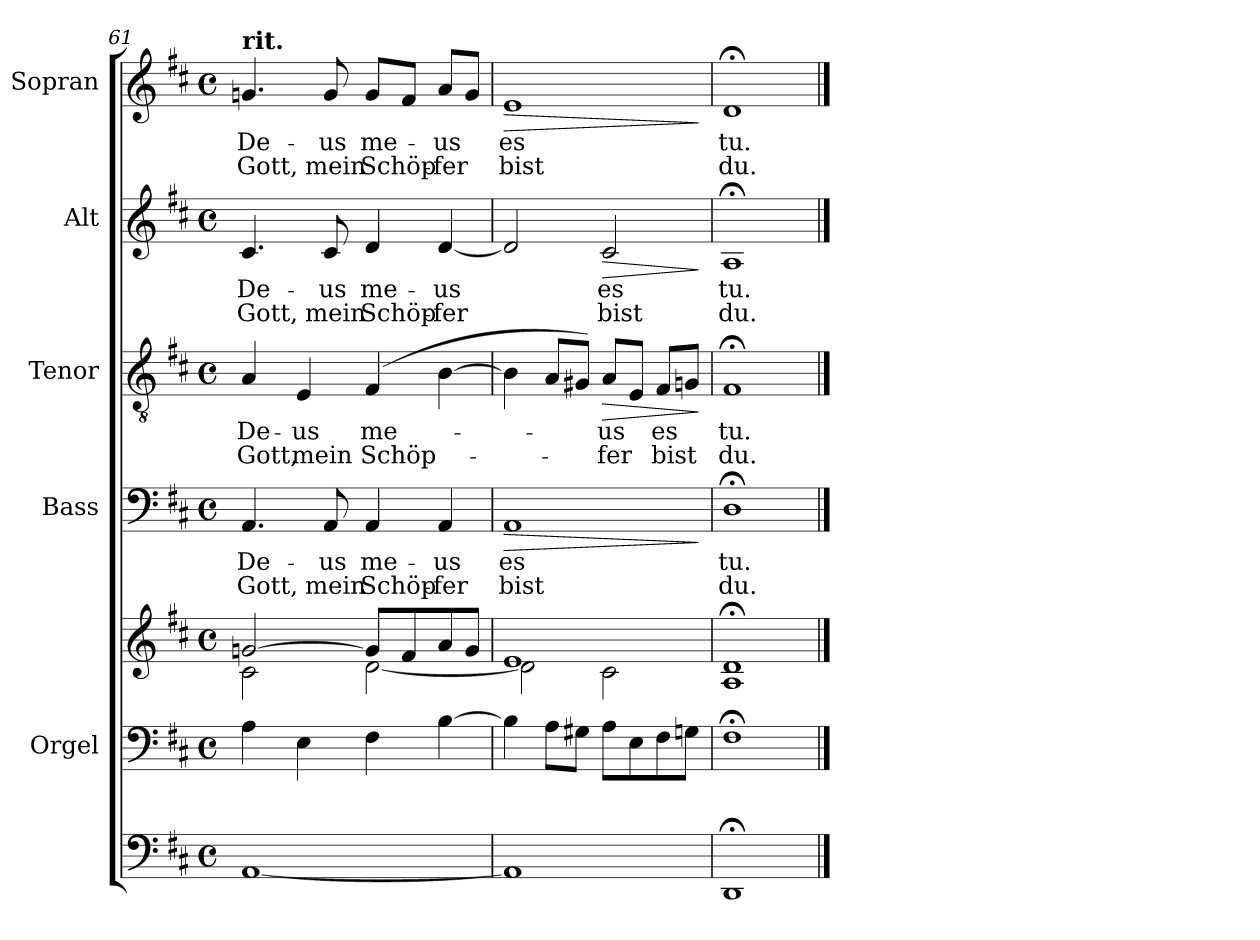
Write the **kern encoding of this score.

**kern	**kern	**kern	**kern	**text	**text	**dynam	**kern	**text	**text	**dynam	**kern	**text	**text	**dynam	**kern	**text	**text	**dynam
*part6	*part5	*part5	*part4	*part4	*part4	*part4	*part3	*part3	*part3	*part3	*part2	*part2	*part2	*part2	*part1	*part1	*part1	*part1
*staff7	*staff6	*staff5	*staff4	*staff4	*staff4	*staff4	*staff3	*staff3	*staff3	*staff3	*staff2	*staff2	*staff2	*staff2	*staff1	*staff1	*staff1	*staff1
*	*I"Orgel	*	*I"Bass	*	*	*	*I"Tenor	*	*	*	*I"Alt	*	*	*	*I"Sopran	*	*	*
*clefF4	*clefF4	*clefG2	*clefF4	*	*	*	*clefGv2	*	*	*	*clefG2	*	*	*	*clefG2	*	*	*
*k[f#c#]	*k[f#c#]	*k[f#c#]	*k[f#c#]	*	*	*	*k[f#c#]	*	*	*	*k[f#c#]	*	*	*	*k[f#c#]	*	*	*
*D:	*D:	*D:	*D:	*	*	*	*D:	*	*	*	*D:	*	*	*	*D:	*	*	*
*M4/4	*M4/4	*M4/4	*M4/4	*	*	*	*M4/4	*	*	*	*M4/4	*	*	*	*M4/4	*	*	*
*met(c)	*met(c)	*met(c)	*met(c)	*	*	*	*met(c)	*	*	*	*met(c)	*	*	*	*met(c)	*	*	*
=61	=61	=61	=61	=61	=61	=61	=61	=61	=61	=61	=61	=61	=61	=61	=61	=61	=61	=61
*	*	*^	*	*	*	*	*	*	*	*	*	*	*	*	*	*	*	*
!	!	!	!	!	!	!	!	!	!	!	!	!	!	!	!	!LO:TX:a:B:t=rit.	!	!	!
[1AA	4A\	[2gn/	2c#\	4.AA/	De-	Gott,	.	4A/	De-	Gott,	.	4.c#/	De-	Gott,	.	4.gn/	De-	Gott,	.
.	4E\	.	.	.	.	.	.	4E/	-us	mein	.	.	.	.	.	.	.	.	.
.	.	.	.	8AA/	-us	mein	.	.	.	.	.	8c#/	-us	mein	.	8g/	-us	mein	.
.	4F#\	8g/L]	[2d\	4AA/	me-	Schöp-	.	(4F#/	me-	Schöp-	.	4d/	me-	Schöp-	.	8g/L	me-	Schöp-	.
.	.	8f#/	.	.	.	.	.	.	.	.	.	.	.	.	.	8f#/J	.	.	.
.	[4B\	8a/	.	4AA/	-us	-fer	.	[4B\	.	.	.	[4d/	-us	-fer	.	8a/L	-us	-fer	.
.	.	8g/J	.	.	.	.	.	.	.	.	.	.	.	.	.	8g/J	.	.	.
=62	=62	=62	=62	=62	=62	=62	=62	=62	=62	=62	=62	=62	=62	=62	=62	=62	=62	=62	=62
!	!	!	!	!	!	!	!LO:HP:b	!	!	!	!	!	!	!	!	!	!	!	!LO:HP:b
1AA]	4B\]	1e	2d\]	1AA	es	bist	>	4B\]	.	.	.	2d/]	.	.	.	1e	es	bist	>
.	8A\L	.	.	.	.	.	.	8A/L	.	.	.	.	.	.	.	.	.	.	.
.	8G#X\J	.	.	.	.	.	.	8G#X/J)	.	.	.	.	.	.	.	.	.	.	.
!	!	!	!	!	!	!	!	!	!	!	!LO:HP:b	!	!	!	!LO:HP:b	!	!	!	!
.	8A\L	.	2c#\	.	.	.	.	8A/L	-us	-fer	>	2c#/	es	bist	>	.	.	.	.
.	8E\	.	.	.	.	.	.	8E/J	.	.	.	.	.	.	.	.	.	.	.
.	8F#\	.	.	.	.	.	.	8F#/L	es	bist	.	.	.	.	.	.	.	.	.
.	8Gn\J	.	.	.	.	.	.	8Gn/J	.	.	.	.	.	.	.	.	.	.	.
*	*	*v	*v	*	*	*	*	*	*	*	*	*	*	*	*	*	*	*	*
.	.	.	.	.	.	]	.	.	.	]	.	.	.	]	.	.	.	]
=63	=63	=63	=63	=63	=63	=63	=63	=63	=63	=63	=63	=63	=63	=63	=63	=63	=63	=63
*	*	*^	*	*	*	*	*	*	*	*	*	*	*	*	*	*	*	*
1DD;	1F#;	1d;<	1A	1D;<	tu.	du.	.	1F#;<	tu.	du.	.	1A;<	tu.	du.	.	1d;<	tu.	du.	.
*	*	*v	*v	*	*	*	*	*	*	*	*	*	*	*	*	*	*	*	*
==	==	==	==	==	==	==	==	==	==	==	==	==	==	==	==	==	==	==
*-	*-	*-	*-	*-	*-	*-	*-	*-	*-	*-	*-	*-	*-	*-	*-	*-	*-	*-
